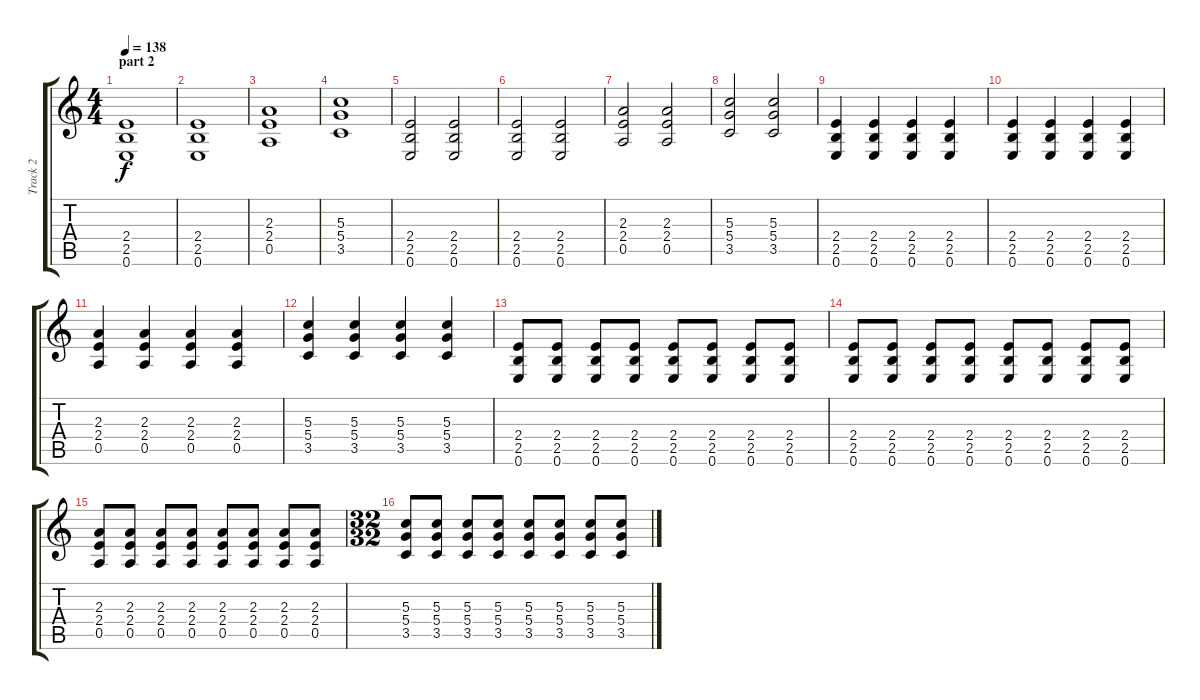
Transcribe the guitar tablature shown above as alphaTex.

\track ("Track 2" "Track 2") {instrument distortionguitar}
\staff {score tabs}
\tuning (E4 B3 G3 D3 A2 E2) {hide}
\ts (4 4)
\section ("" "part 2")
\tempo 138
\clef g2
\ks c
(2.4 2.5 0.6).1{dy f} |
(2.4 2.5 0.6).1 |
(2.3 2.4 0.5).1 |
(5.3 5.4 3.5).1 |
(2.4 2.5 0.6).2 (2.4 2.5 0.6).2 |
(2.4 2.5 0.6).2 (2.4 2.5 0.6).2 |
(2.3 2.4 0.5).2 (2.3 2.4 0.5).2 |
(5.3 5.4 3.5).2 (5.3 5.4 3.5).2 |
(2.4 2.5 0.6).4 (2.4 2.5 0.6).4 (2.4 2.5 0.6).4 (2.4 2.5 0.6).4 |
(2.4 2.5 0.6).4 (2.4 2.5 0.6).4 (2.4 2.5 0.6).4 (2.4 2.5 0.6).4 |
(2.3 2.4 0.5).4 (2.3 2.4 0.5).4 (2.3 2.4 0.5).4 (2.3 2.4 0.5).4 |
(5.3 5.4 3.5).4 (5.3 5.4 3.5).4 (5.3 5.4 3.5).4 (5.3 5.4 3.5).4 |
(2.4 2.5 0.6).8 (2.4 2.5 0.6).8 (2.4 2.5 0.6).8 (2.4 2.5 0.6).8 (2.4 2.5 0.6).8 (2.4 2.5 0.6).8 (2.4 2.5 0.6).8 (2.4 2.5 0.6).8 |
(2.4 2.5 0.6).8 (2.4 2.5 0.6).8 (2.4 2.5 0.6).8 (2.4 2.5 0.6).8 (2.4 2.5 0.6).8 (2.4 2.5 0.6).8 (2.4 2.5 0.6).8 (2.4 2.5 0.6).8 |
(2.3 2.4 0.5).8 (2.3 2.4 0.5).8 (2.3 2.4 0.5).8 (2.3 2.4 0.5).8 (2.3 2.4 0.5).8 (2.3 2.4 0.5).8 (2.3 2.4 0.5).8 (2.3 2.4 0.5).8 |
\ts (32 32)
(5.3 5.4 3.5).8 (5.3 5.4 3.5).8 (5.3 5.4 3.5).8 (5.3 5.4 3.5).8 (5.3 5.4 3.5).8 (5.3 5.4 3.5).8 (5.3 5.4 3.5).8 (5.3 5.4 3.5).8
